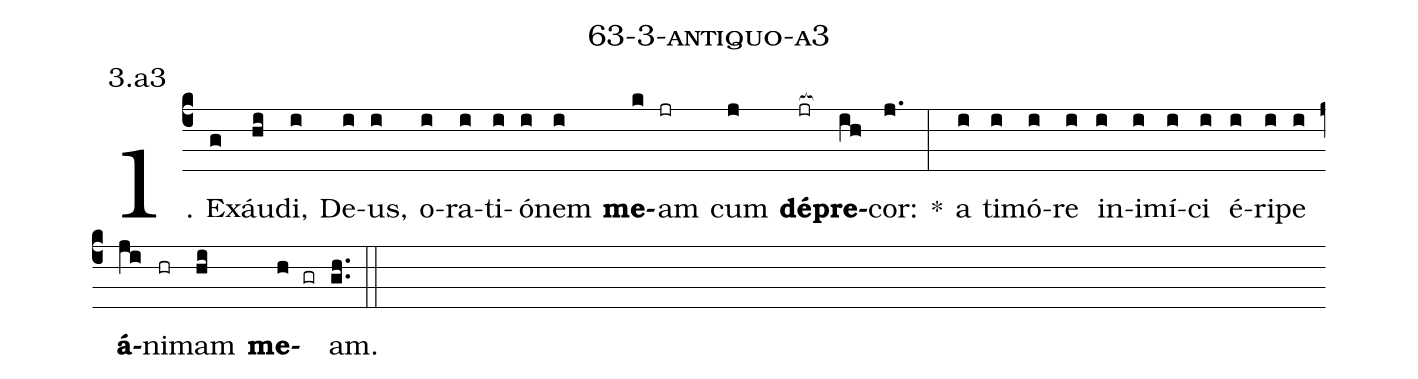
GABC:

name: 63-3-antiquo-a3;
annotation: 3.a3;
%%
(c4)1. Ex(g)áu(hi)di,(i) De(i)us,(i) o(i)ra(i)ti(i)ó(i)nem(i) <b>me</b>(k)am(jr) cum(j) <b>dé</b>(jr[ocb:1{])<b>pre</b>(ih[ocb:0}])cor:(j.) *(:) a(i) ti(i)mó(i)re(i) in(i)i(i)mí(i)ci(i) é(i)ri(i)pe(i) <b>á</b>(ji)ni(hr)mam(hi) <b>me</b>(h gr)am.(gh..) (::)
